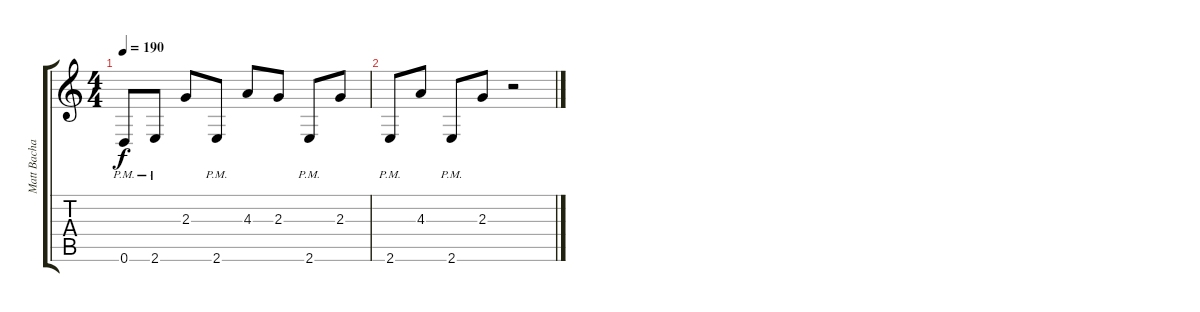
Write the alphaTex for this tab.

\track ("Matt Bachand" "Matt Bacha") {instrument distortionguitar}
\staff {score tabs}
\tuning (D4 A3 F3 C3 G2 D2) {hide}
\ts (4 4)
\tempo 190
\clef g2
\ks c
0.6{pm}.8{dy f} 2.6{pm}.8 2.3.8 2.6{pm}.8 4.3.8 2.3.8 2.6{pm}.8 2.3.8 |
2.6{pm}.8 4.3.8 2.6{pm}.8 2.3.8 r.2
